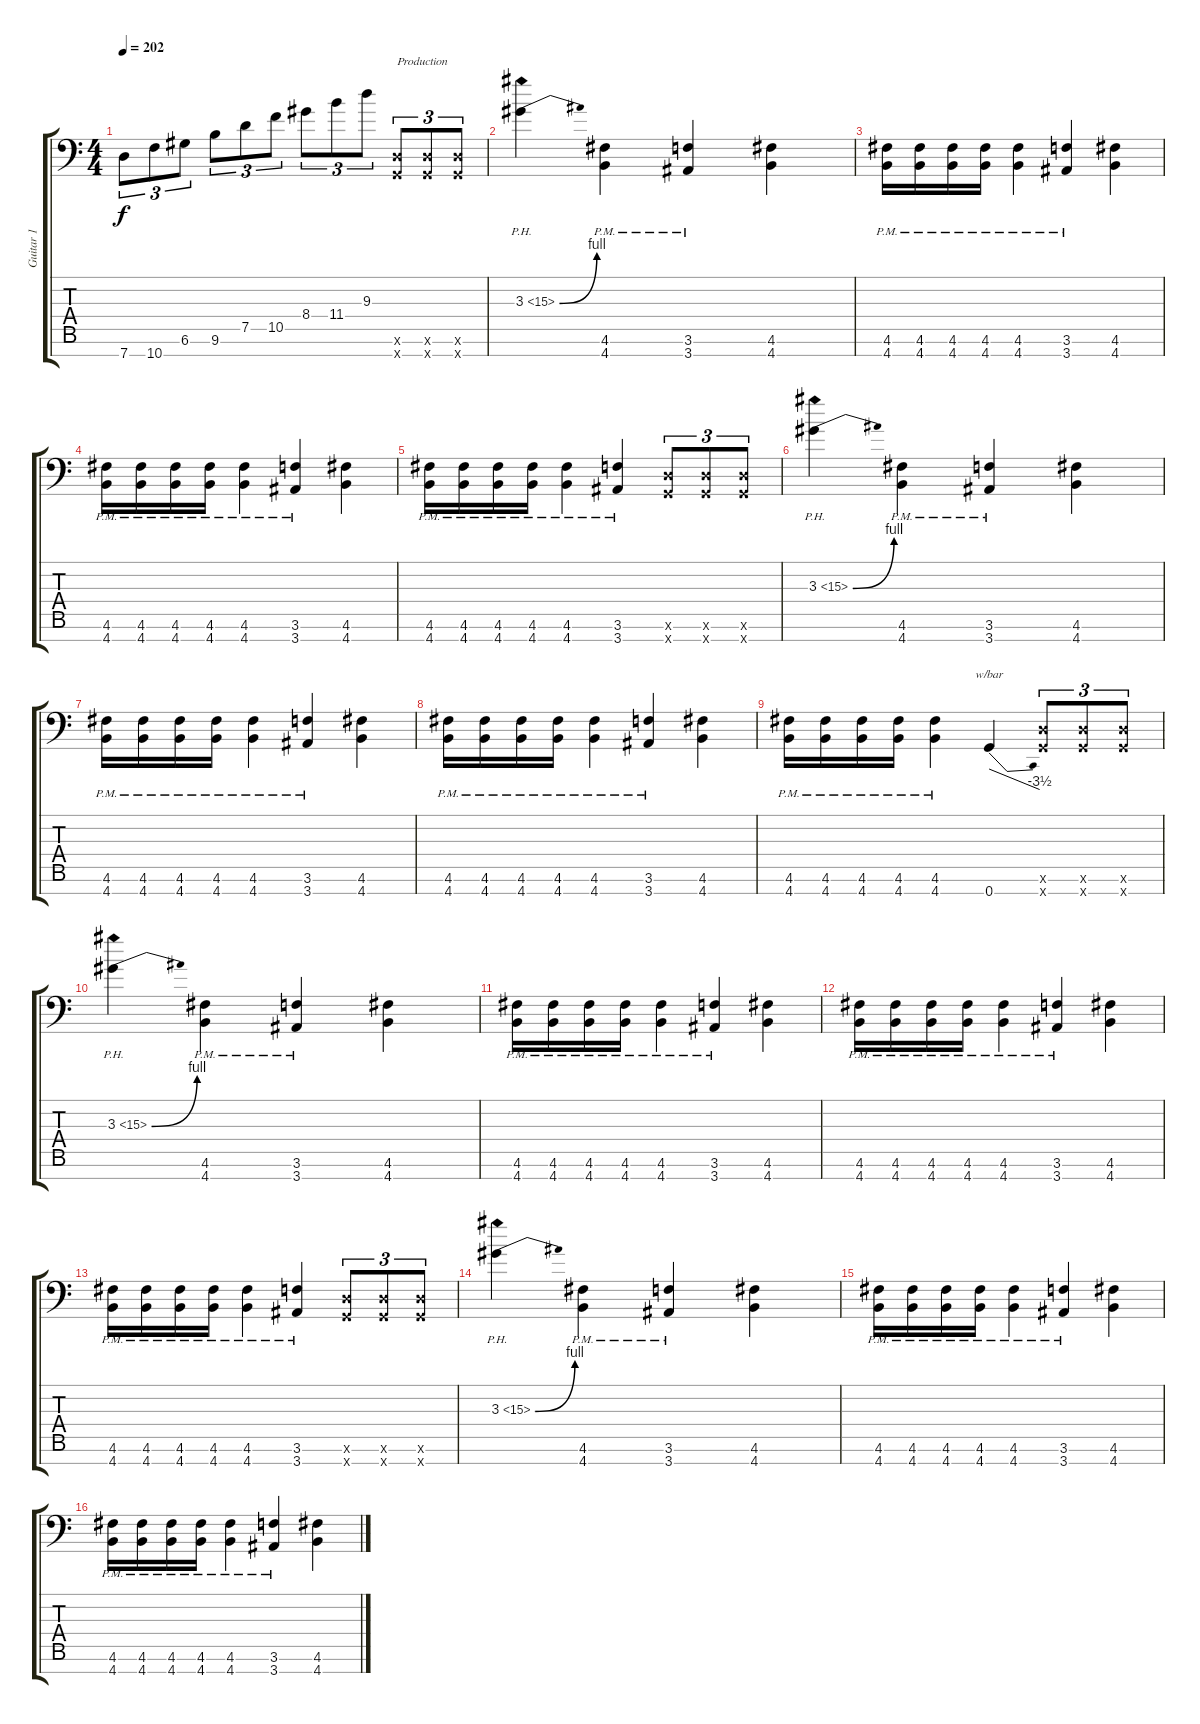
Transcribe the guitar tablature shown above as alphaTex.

\track ("Guitar 1" "Guitar 1") {instrument distortionguitar}
\staff {score tabs}
\tuning (D4 A3 F3 C3 G2 D2 G1) {hide}
\ts (4 4)
\tempo 202
\clef f4
\ks c
7.7.8{tu (3 2) dy f} 10.7.8{tu (3 2)} 6.6.8{tu (3 2)} 9.6.8{tu (3 2)} 7.5.8{tu (3 2)} 10.5.8{tu (3 2)} 8.4.8{tu (3 2)} 11.4.8{tu (3 2)} 9.3.8{tu (3 2)} (0.6{x} 0.7{x}).8{tu (3 2) txt "Production"} (0.6{x} 0.7{x}).8{tu (3 2)} (0.6{x} 0.7{x}).8{tu (3 2)} |
3.3{be (bend 0 0 60 4) ph 12}.4 (4.6{pm} 4.7{pm}).4 (3.6{pm} 3.7{pm}).4 (4.6 4.7).4 |
(4.6{pm} 4.7{pm}).16 (4.6{pm} 4.7{pm}).16 (4.6{pm} 4.7{pm}).16 (4.6{pm} 4.7{pm}).16 (4.6{pm} 4.7{pm}).4 (3.6{pm} 3.7{pm}).4 (4.6 4.7).4 |
(4.6{pm} 4.7{pm}).16 (4.6{pm} 4.7{pm}).16 (4.6{pm} 4.7{pm}).16 (4.6{pm} 4.7{pm}).16 (4.6{pm} 4.7{pm}).4 (3.6{pm} 3.7{pm}).4 (4.6 4.7).4 |
(4.6{pm} 4.7{pm}).16 (4.6{pm} 4.7{pm}).16 (4.6{pm} 4.7{pm}).16 (4.6{pm} 4.7{pm}).16 (4.6{pm} 4.7{pm}).4 (3.6{pm} 3.7{pm}).4 (0.6{x} 0.7{x}).8{tu (3 2)} (0.6{x} 0.7{x}).8{tu (3 2)} (0.6{x} 0.7{x}).8{tu (3 2)} |
3.3{be (bend 0 0 60 4) ph 12}.4 (4.6{pm} 4.7{pm}).4 (3.6{pm} 3.7{pm}).4 (4.6 4.7).4 |
(4.6{pm} 4.7{pm}).16 (4.6{pm} 4.7{pm}).16 (4.6{pm} 4.7{pm}).16 (4.6{pm} 4.7{pm}).16 (4.6{pm} 4.7{pm}).4 (3.6{pm} 3.7{pm}).4 (4.6 4.7).4 |
(4.6{pm} 4.7{pm}).16 (4.6{pm} 4.7{pm}).16 (4.6{pm} 4.7{pm}).16 (4.6{pm} 4.7{pm}).16 (4.6{pm} 4.7{pm}).4 (3.6{pm} 3.7{pm}).4 (4.6 4.7).4 |
(4.6{pm} 4.7{pm}).16 (4.6{pm} 4.7{pm}).16 (4.6{pm} 4.7{pm}).16 (4.6{pm} 4.7{pm}).16 (4.6{pm} 4.7{pm}).4 0.7.4{tbe (dive default 0 0 60 -14)} (0.6{x} 0.7{x}).8{tu (3 2)} (0.6{x} 0.7{x}).8{tu (3 2)} (0.6{x} 0.7{x}).8{tu (3 2)} |
3.3{be (bend 0 0 60 4) ph 12}.4 (4.6{pm} 4.7{pm}).4 (3.6{pm} 3.7{pm}).4 (4.6 4.7).4 |
(4.6{pm} 4.7{pm}).16 (4.6{pm} 4.7{pm}).16 (4.6{pm} 4.7{pm}).16 (4.6{pm} 4.7{pm}).16 (4.6{pm} 4.7{pm}).4 (3.6{pm} 3.7{pm}).4 (4.6 4.7).4 |
(4.6{pm} 4.7{pm}).16 (4.6{pm} 4.7{pm}).16 (4.6{pm} 4.7{pm}).16 (4.6{pm} 4.7{pm}).16 (4.6{pm} 4.7{pm}).4 (3.6{pm} 3.7{pm}).4 (4.6 4.7).4 |
(4.6{pm} 4.7{pm}).16 (4.6{pm} 4.7{pm}).16 (4.6{pm} 4.7{pm}).16 (4.6{pm} 4.7{pm}).16 (4.6{pm} 4.7{pm}).4 (3.6{pm} 3.7{pm}).4 (0.6{x} 0.7{x}).8{tu (3 2)} (0.6{x} 0.7{x}).8{tu (3 2)} (0.6{x} 0.7{x}).8{tu (3 2)} |
3.3{be (bend 0 0 60 4) ph 12}.4 (4.6{pm} 4.7{pm}).4 (3.6{pm} 3.7{pm}).4 (4.6 4.7).4 |
(4.6{pm} 4.7{pm}).16 (4.6{pm} 4.7{pm}).16 (4.6{pm} 4.7{pm}).16 (4.6{pm} 4.7{pm}).16 (4.6{pm} 4.7{pm}).4 (3.6{pm} 3.7{pm}).4 (4.6 4.7).4 |
(4.6{pm} 4.7{pm}).16 (4.6{pm} 4.7{pm}).16 (4.6{pm} 4.7{pm}).16 (4.6{pm} 4.7{pm}).16 (4.6{pm} 4.7{pm}).4 (3.6{pm} 3.7{pm}).4 (4.6 4.7).4
